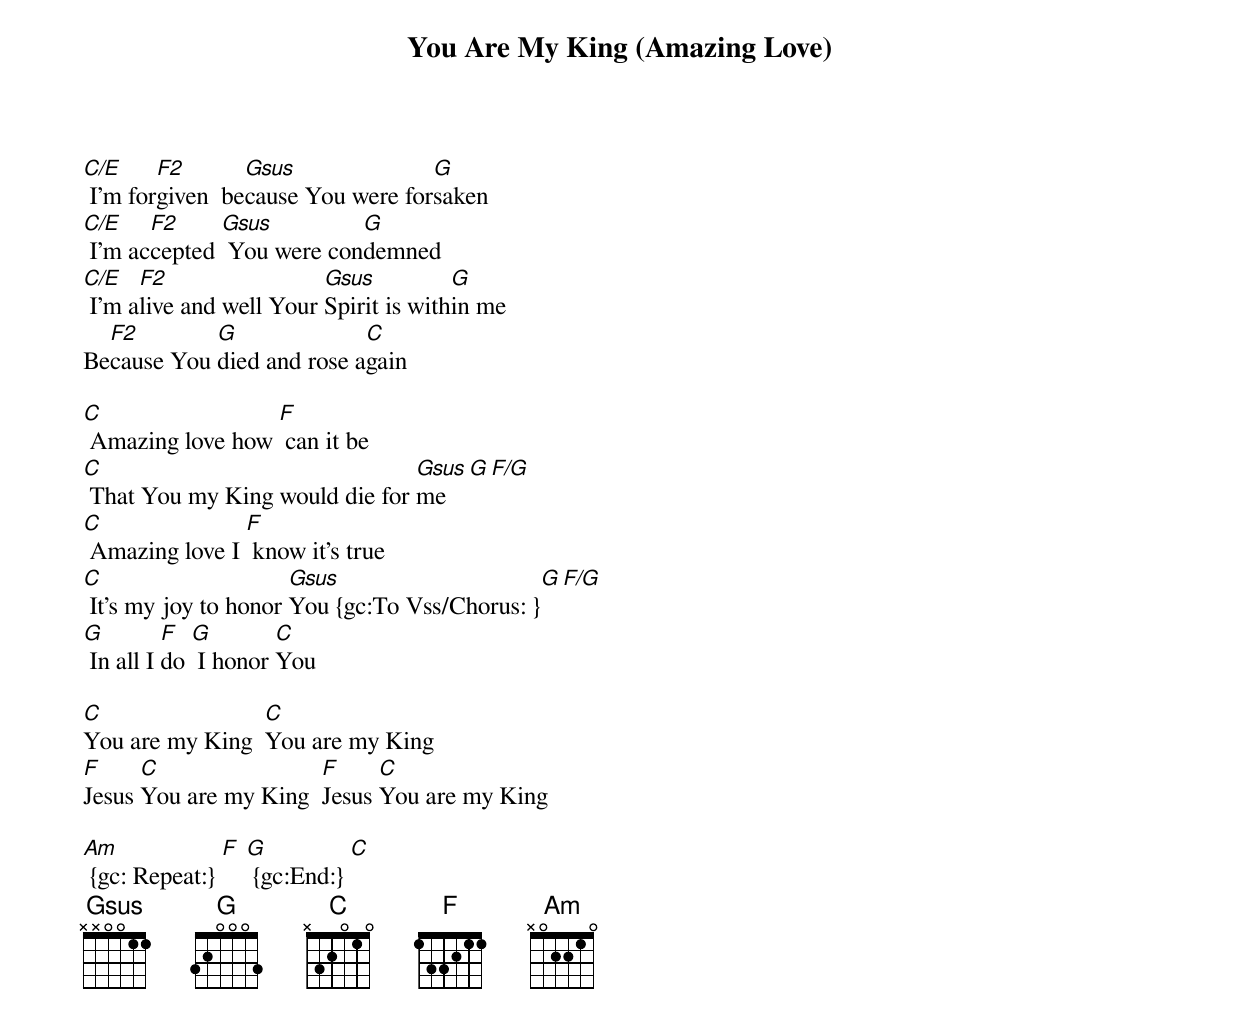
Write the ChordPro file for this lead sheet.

{title: You Are My King (Amazing Love)}
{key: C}
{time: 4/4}
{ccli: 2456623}
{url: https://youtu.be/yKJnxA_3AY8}
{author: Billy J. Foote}
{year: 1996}
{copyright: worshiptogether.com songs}

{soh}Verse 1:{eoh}
[C/E] I'm for[F2]given  be[Gsus]cause You were for[G]saken
[C/E] I'm ac[F2]cepted [Gsus] You were con[G]demned
[C/E] I'm a[F2]live and well Your [Gsus]Spirit is with[G]in me
Be[F2]cause You [G]died and rose a[C]gain

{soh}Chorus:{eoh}
[C] Amazing love how [F] can it be
[C] That You my King would die for [Gsus]me [G][F/G]
[C] Amazing love I [F] know it's true
[C] It's my joy to honor [Gsus]You {gc:To Vss/Chorus: }[G][F/G]
[G] In all I [F]do [G] I honor [C]You

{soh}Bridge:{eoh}
[C]You are my King  [C]You are my King
[F]Jesus [C]You are my King  [F]Jesus [C]You are my King

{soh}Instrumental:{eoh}
[Am] {gc: Repeat:} [F] [G] {gc:End:} [C]
